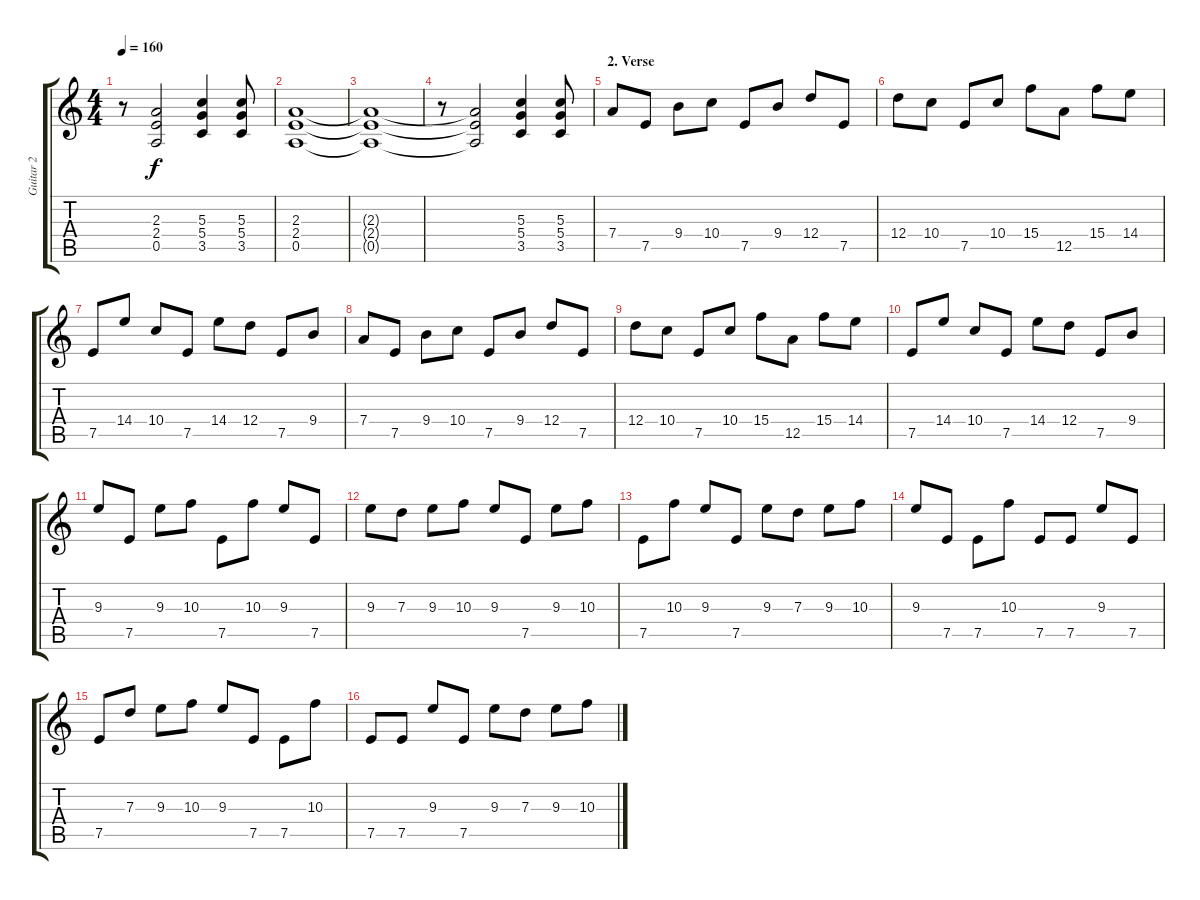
\track ("Guitar 2" "Guitar 2") {instrument distortionguitar}
\staff {score tabs}
\tuning (E4 B3 G3 D3 A2 E2) {hide}
\ts (4 4)
\tempo 160
\clef g2
\ks c
r.8{dy f} (2.3{t} 2.4{t} 0.5{t}).2 (5.3 5.4 3.5).4 (5.3 5.4 3.5).8 |
(2.3 2.4 0.5).1 |
(2.3{t} 2.4{t} 0.5{t}).1 |
r.8 (2.3{t} 2.4{t} 0.5{t}).2 (5.3 5.4 3.5).4 (5.3 5.4 3.5).8 |
\section ("" "2. Verse")
7.4.8 7.5.8 9.4.8 10.4.8 7.5.8 9.4.8 12.4.8 7.5.8 |
12.4.8 10.4.8 7.5.8 10.4.8 15.4.8 12.5.8 15.4.8 14.4.8 |
7.5.8 14.4.8 10.4.8 7.5.8 14.4.8 12.4.8 7.5.8 9.4.8 |
7.4.8 7.5.8 9.4.8 10.4.8 7.5.8 9.4.8 12.4.8 7.5.8 |
12.4.8 10.4.8 7.5.8 10.4.8 15.4.8 12.5.8 15.4.8 14.4.8 |
7.5.8 14.4.8 10.4.8 7.5.8 14.4.8 12.4.8 7.5.8 9.4.8 |
9.3.8 7.5.8 9.3.8 10.3.8 7.5.8 10.3.8 9.3.8 7.5.8 |
9.3.8 7.3.8 9.3.8 10.3.8 9.3.8 7.5.8 9.3.8 10.3.8 |
7.5.8 10.3.8 9.3.8 7.5.8 9.3.8 7.3.8 9.3.8 10.3.8 |
9.3.8 7.5.8 7.5.8 10.3.8 7.5.8 7.5.8 9.3.8 7.5.8 |
7.5.8 7.3.8 9.3.8 10.3.8 9.3.8 7.5.8 7.5.8 10.3.8 |
7.5.8 7.5.8 9.3.8 7.5.8 9.3.8 7.3.8 9.3.8 10.3.8
